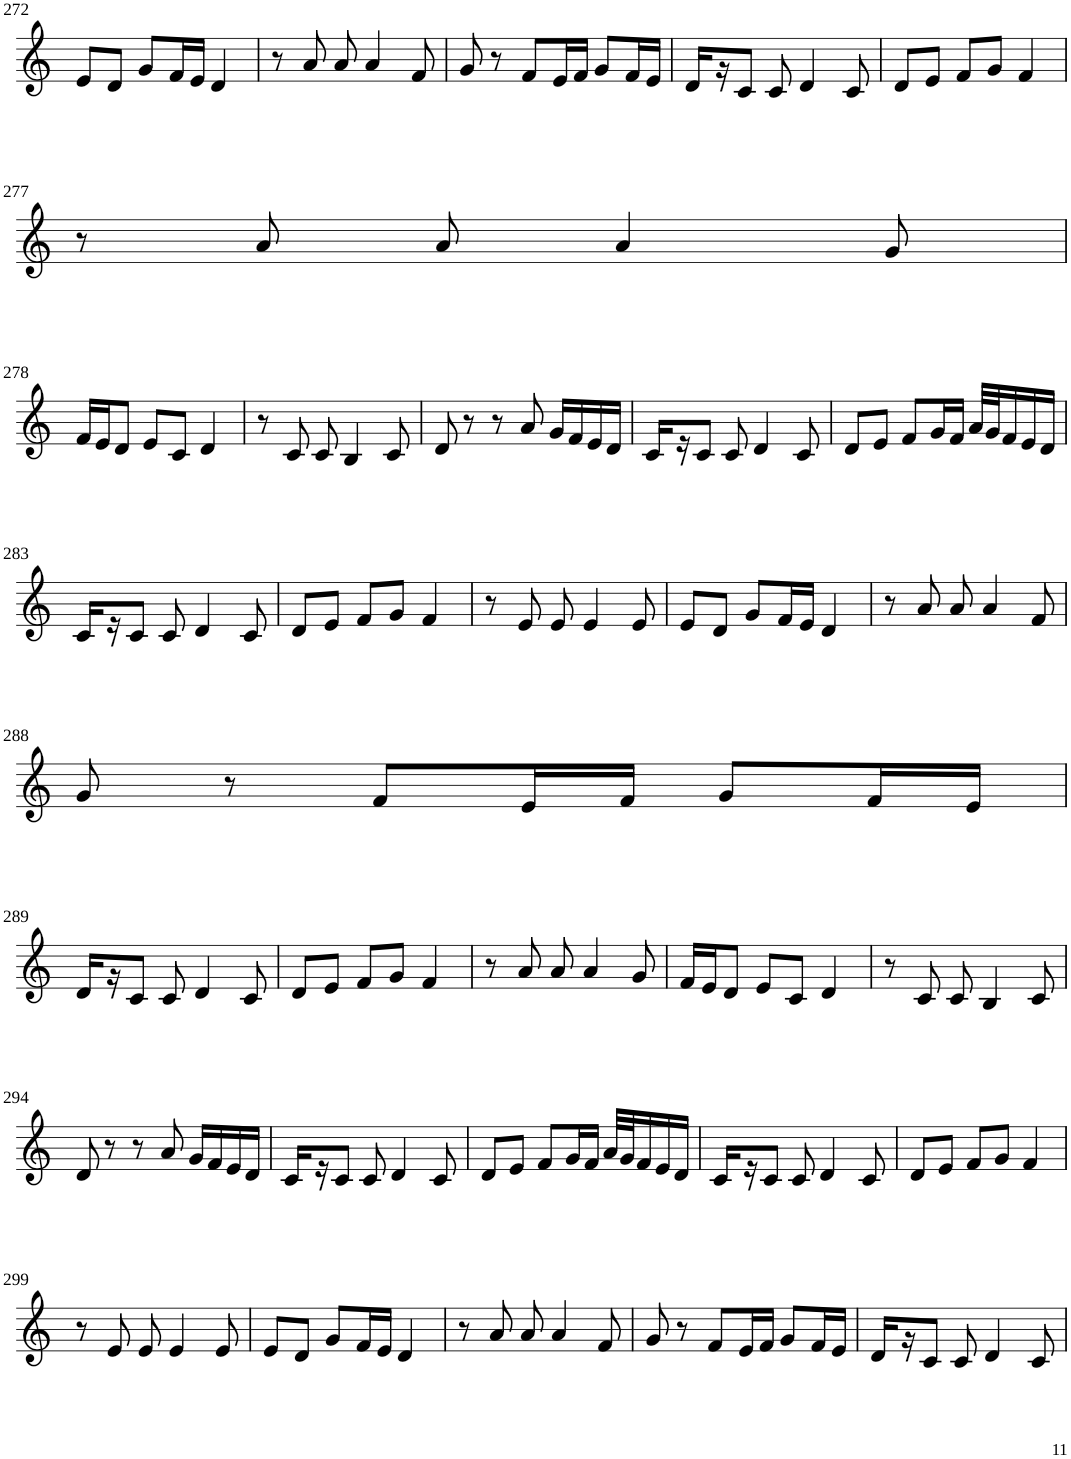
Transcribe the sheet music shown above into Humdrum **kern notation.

**kern
*part1
*staff1
*I"Violin
!!LO:PB:g=z
*clefG2
*k[]
*M3/4
=272
8e/L
8d/J
8g/L
16f/L
16e/JJ
4d/
=273
8r
8a/
8a/
4a/
8f/
=274
8g/
8r
8f/L
16e/L
16f/JJ
8g/L
16f/L
16e/JJ
=275
16d/LL
16r
8c/J
8c/
4d/
8c/
=276
8d/L
8e/J
8f/L
8g/J
4f/
!!LO:LB:g=z
=277
8r
8a/
8a/
4a/
8g/
!!LO:LB:g=z
=278
16f/LL
16e/J
8d/J
8e/L
8c/J
4d/
=279
8r
8c/
8c/
4B/
8c/
=280
8d/
8r
8r
8a/
16g/LL
16f/
16e/
16d/JJ
=281
16c/LL
16r
8c/J
8c/
4d/
8c/
=282
8d/L
8e/J
8f/L
16g/L
16f/JJ
32a/LLL
32g/J
16f/
16e/
16d/JJ
!!LO:LB:g=z
=283
16c/LL
16r
8c/J
8c/
4d/
8c/
=284
8d/L
8e/J
8f/L
8g/J
4f/
=285
8r
8e/
8e/
4e/
8e/
=286
8e/L
8d/J
8g/L
16f/L
16e/JJ
4d/
=287
8r
8a/
8a/
4a/
8f/
!!LO:LB:g=z
=288
8g/
8r
8f/L
16e/L
16f/JJ
8g/L
16f/L
16e/JJ
!!LO:LB:g=z
=289
16d/LL
16r
8c/J
8c/
4d/
8c/
=290
8d/L
8e/J
8f/L
8g/J
4f/
=291
8r
8a/
8a/
4a/
8g/
=292
16f/LL
16e/J
8d/J
8e/L
8c/J
4d/
=293
8r
8c/
8c/
4B/
8c/
!!LO:LB:g=z
=294
8d/
8r
8r
8a/
16g/LL
16f/
16e/
16d/JJ
=295
16c/LL
16r
8c/J
8c/
4d/
8c/
=296
8d/L
8e/J
8f/L
16g/L
16f/JJ
32a/LLL
32g/J
16f/
16e/
16d/JJ
=297
16c/LL
16r
8c/J
8c/
4d/
8c/
=298
8d/L
8e/J
8f/L
8g/J
4f/
!!LO:LB:g=z
=299
8r
8e/
8e/
4e/
8e/
=300
8e/L
8d/J
8g/L
16f/L
16e/JJ
4d/
=301
8r
8a/
8a/
4a/
8f/
=302
8g/
8r
8f/L
16e/L
16f/JJ
8g/L
16f/L
16e/JJ
=303
16d/LL
16r
8c/J
8c/
4d/
8c/
=
*-
